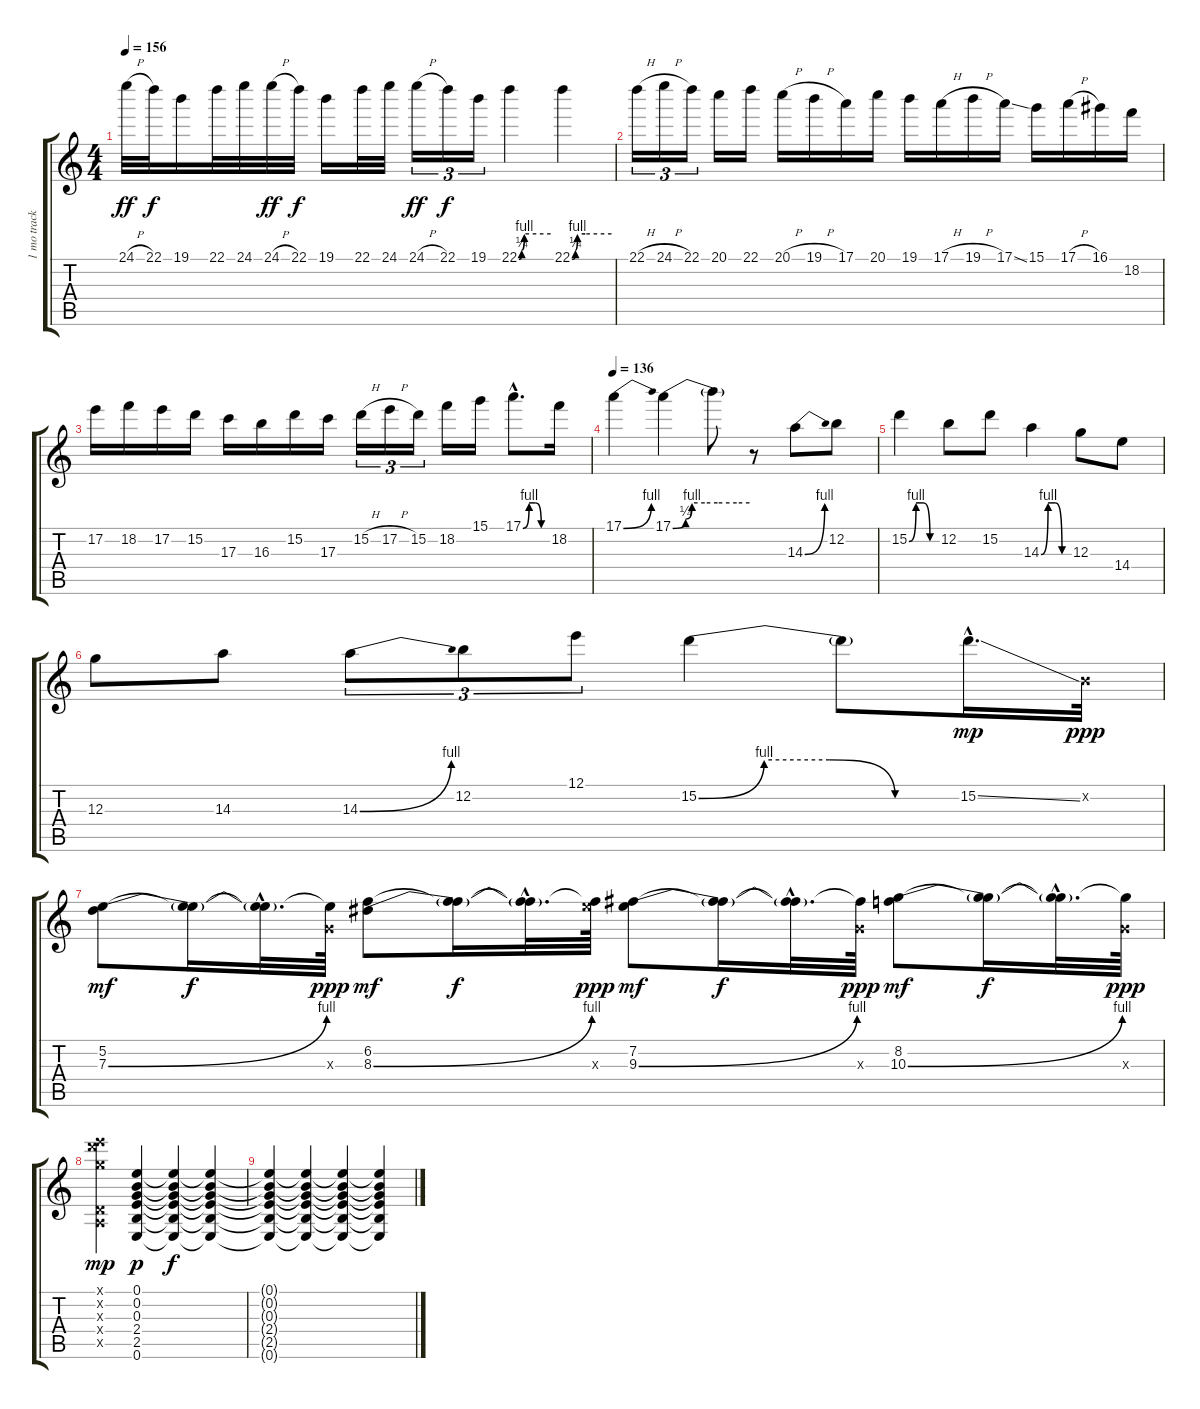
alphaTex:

\track ("1 mo track 4 the awesome solo" "1 mo track") {instrument distortionguitar}
\staff {score tabs}
\tuning (E4 B3 G3 D3 A2 E2) {hide}
\ts (4 4)
\tempo 156
\clef g2
\ks c
24.1{h}.32{dy ff} 22.1.32{dy f} 19.1.16 22.1.32 24.1.32 24.1{h}.32{dy ff} 22.1.32{dy f} 19.1.16 22.1.32 24.1.32 24.1{h}.16{tu (3 2) dy ff} 22.1.16{tu (3 2) dy f} 19.1.16{tu (3 2)} 22.1{be (custom 0 0 5 1 10 4 60 4)}.4 22.1{be (custom 0 0 5 1 8 4 20 4 60 4)}.4 |
22.1{h}.16{tu (3 2)} 24.1{h}.16{tu (3 2)} 22.1.16{tu (3 2)} 20.1.16 22.1.16 20.1{h}.16 19.1{h}.16 17.1.16 20.1.16 19.1.16 17.1{h}.16 19.1{h}.16 17.1{ss}.16 15.1.16 17.1{h}.16 16.1.16 18.2.16 |
17.2.16 18.2.16 17.2.16 15.2.16 17.3.16 16.3.16 15.2.16 17.3.16 15.2{h}.16{tu (3 2)} 17.2{h}.16{tu (3 2)} 15.2.16{tu (3 2)} 18.2.16 15.1.16 17.1{be (custom 0 0 15 4 30 4 45 0 60 0) hac}.8{d} 18.2.16 |
\tempo 136
17.1{be (bend 0 0 60 4)}.4 17.1{be (custom 0 0 10 1 15 4 25 4 35 4 50 4 60 4)}.4 17.1{t}.8 r.8 14.3{be (bend 0 0 60 4)}.8 12.2.8 |
15.2{be (custom 0 0 15 4 30 4 45 0 60 0)}.4 12.2.8 15.2.8 14.3{be (custom 0 0 15 4 30 4 45 0 60 0)}.4 12.3.8 14.4.8 |
12.3.8 14.3.8 14.3{be (bend 0 0 60 4)}.8{tu (3 2)} 12.2.8{tu (3 2)} 12.1.8{tu (3 2)} 15.2{be (custom 0 0 15 4 30 4 45 0 60 0)}.4 15.2{t}.8 15.2{ss hac}.16{d dy mp} 0.2{x}.32{dy ppp} |
(5.2 7.3{be (bend 0 0 60 4)}).8{dy mf} (5.2{t} 7.3{t}).16{dy f} (5.2{hac t} 7.3{hac t}).32{d} (5.2{t} 0.3{x}).64{dy ppp} (6.2 8.3{be (bend 0 0 60 4)}).8{dy mf} (6.2{t} 8.3{t}).16{dy f} (6.2{hac t} 8.3{hac t}).32{d} (6.2{t} 9.3{x}).64{dy ppp} (7.2 9.3{be (bend 0 0 60 4)}).8{dy mf} (7.2{t} 9.3{t}).16{dy f} (7.2{hac t} 9.3{hac t}).32{d} (7.2{t} 0.3{x}).64{dy ppp} (8.2 10.3{be (bend 0 0 60 4)}).8{dy mf} (8.2{t} 10.3{t}).16{dy f} (8.2{hac t} 10.3{hac t}).32{d} (8.2{t} 0.3{x}).64{dy ppp} |
(12.1{x} 15.2{x} 12.3{x} 0.4{x} 0.5{x}).4{dy mp} (0.1 0.2 0.3 2.4 2.5 0.6).4{dy p} (0.1{t} 0.2{t} 0.3{t} 2.4{t} 2.5{t} 0.6{t}).4{dy f} (0.1{t} 0.2{t} 0.3{t} 2.4{t} 2.5{t} 0.6{t}).4 |
(0.1{t} 0.2{t} 0.3{t} 2.4{t} 2.5{t} 0.6{t}).4 (0.1{t} 0.2{t} 0.3{t} 2.4{t} 2.5{t} 0.6{t}).4 (0.1{t} 0.2{t} 0.3{t} 2.4{t} 2.5{t} 0.6{t}).4 (0.1{t} 0.2{t} 0.3{t} 2.4{t} 2.5{t} 0.6{t}).4
